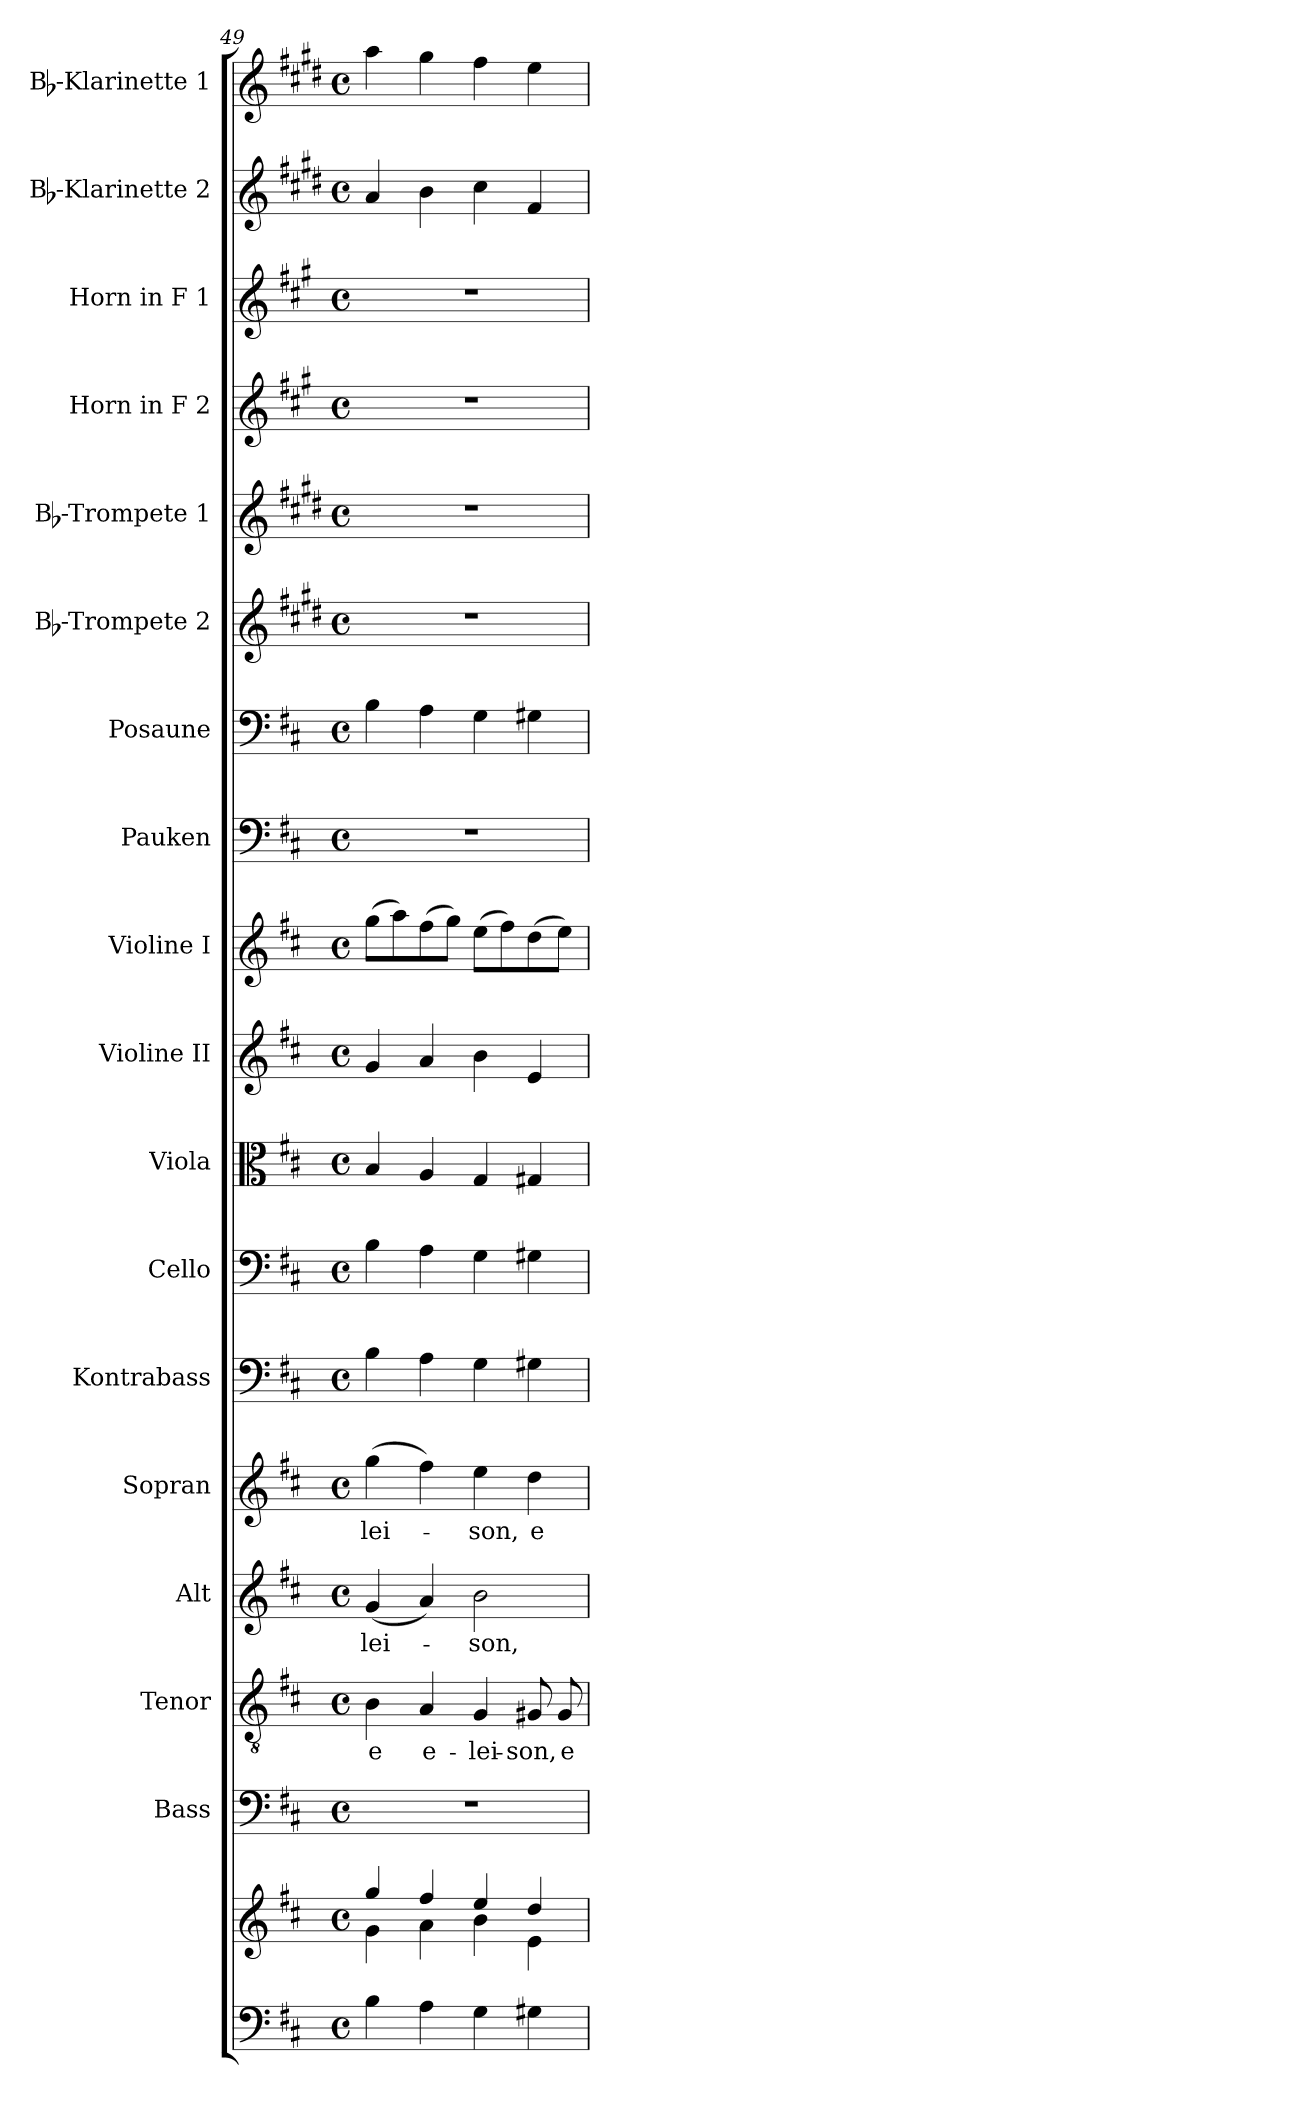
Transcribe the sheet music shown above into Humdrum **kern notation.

**kern	**kern	**kern	**kern	**text	**kern	**text	**kern	**text	**kern	**kern	**kern	**kern	**kern	**kern	**kern	**kern	**kern	**kern	**kern	**kern	**kern
*part18	*part18	*part17	*part16	*part16	*part15	*part15	*part14	*part14	*part13	*part12	*part11	*part10	*part9	*part8	*part7	*part6	*part5	*part4	*part3	*part2	*part1
*staff19	*staff18	*staff17	*staff16	*staff16	*staff15	*staff15	*staff14	*staff14	*staff13	*staff12	*staff11	*staff10	*staff9	*staff8	*staff7	*staff6	*staff5	*staff4	*staff3	*staff2	*staff1
*	*	*I"Bass	*I"Tenor	*	*I"Alt	*	*I"Sopran	*	*I"Kontrabass	*I"Cello	*I"Viola	*I"Violine II	*I"Violine I	*I"Pauken	*I"Posaune	*I"Bb-Trompete 2	*I"Bb-Trompete 1	*I"Horn in F 2	*I"Horn in F 1	*I"Bb-Klarinette 2	*I"Bb-Klarinette 1
*	*	*I'B.	*I'T.	*	*I'A.	*	*I'S.	*	*I'Kb.	*	*I'Vla.	*I'Vl. II	*I'Vl. I	*I'Pk.	*I'Pos.	*I'Bb Trp. 2	*I'Bb Trp. 1	*	*	*I'Bb Kl. 2	*I'Bb Kl. 1
*clefF4	*clefG2	*clefF4	*clefGv2	*	*clefG2	*	*clefG2	*	*clefF4	*clefF4	*clefC3	*clefG2	*clefG2	*clefF4	*clefF4	*clefG2	*clefG2	*clefG2	*clefG2	*clefG2	*clefG2
*	*	*	*	*	*	*	*	*	*ITrd7c12	*	*	*	*	*	*	*ITrd1c2	*ITrd1c2	*ITrd4c7	*ITrd4c7	*ITrd1c2	*ITrd1c2
*k[f#c#]	*k[f#c#]	*k[f#c#]	*k[f#c#]	*	*k[f#c#]	*	*k[f#c#]	*	*k[f#c#]	*k[f#c#]	*k[f#c#]	*k[f#c#]	*k[f#c#]	*k[f#c#]	*k[f#c#]	*k[f#c#]	*k[f#c#]	*k[f#c#]	*k[f#c#]	*k[f#c#]	*k[f#c#]
*D:	*D:	*D:	*D:	*	*D:	*	*D:	*	*D:	*D:	*D:	*D:	*D:	*D:	*D:	*D:	*D:	*D:	*D:	*D:	*D:
*M4/4	*M4/4	*M4/4	*M4/4	*	*M4/4	*	*M4/4	*	*M4/4	*M4/4	*M4/4	*M4/4	*M4/4	*M4/4	*M4/4	*M4/4	*M4/4	*M4/4	*M4/4	*M4/4	*M4/4
*met(c)	*met(c)	*met(c)	*met(c)	*	*met(c)	*	*met(c)	*	*met(c)	*met(c)	*met(c)	*met(c)	*met(c)	*met(c)	*met(c)	*met(c)	*met(c)	*met(c)	*met(c)	*met(c)	*met(c)
=49	=49	=49	=49	=49	=49	=49	=49	=49	=49	=49	=49	=49	=49	=49	=49	=49	=49	=49	=49	=49	=49
*	*^	*	*	*	*	*	*	*	*	*	*	*	*	*	*	*	*	*	*	*	*
!	!	!	!	!	!LO:LY:b	!	!LO:LY:b	!	!LO:LY:b	!	!	!	!	!	!	!	!	!	!	!	!	!
4B\	4gg/	4g\	1r	4B\	-e	(<4g/	-lei-	(>4gg\	-lei-	4BB\	4B\	4B/	4g/	(>8gg\L	1r	4B\	1r	1r	1r	1r	4g/	4gg\
.	.	.	.	.	.	.	.	.	.	.	.	.	.	8aa\)	.	.	.	.	.	.	.	.
!	!	!	!	!	!LO:LY:b	!	!	!	!	!	!	!	!	!	!	!	!	!	!	!	!	!
4A\	4ff#/	4a\	.	4A/	e-	4a/)	.	4ff#\)	.	4AA\	4A\	4A/	4a/	(>8ff#\	.	4A\	.	.	.	.	4a\	4ff#\
.	.	.	.	.	.	.	.	.	.	.	.	.	.	8gg\J)	.	.	.	.	.	.	.	.
!	!	!	!	!	!LO:LY:b	!	!LO:LY:b	!	!LO:LY:b	!	!	!	!	!	!	!	!	!	!	!	!	!
4G\	4ee/	4b\	.	4G/	-lei-	2b\	-son,	4ee\	-son,	4GG\	4G\	4G/	4b\	(>8ee\L	.	4G\	.	.	.	.	4b\	4ee\
.	.	.	.	.	.	.	.	.	.	.	.	.	.	8ff#\)	.	.	.	.	.	.	.	.
!	!	!	!	!	!LO:LY:b	!	!	!	!LO:LY:b	!	!	!	!	!	!	!	!	!	!	!	!	!
4G#X\	4dd/	4e\	.	8G#X/	-son,	.	.	4dd\	e-	4GG#X\	4G#X\	4G#X/	4e/	(>8dd\	.	4G#X\	.	.	.	.	4e/	4dd\
!	!	!	!	!	!LO:LY:b	!	!	!	!	!	!	!	!	!	!	!	!	!	!	!	!	!
.	.	.	.	8G#/	e-	.	.	.	.	.	.	.	.	8ee\J)	.	.	.	.	.	.	.	.
*	*v	*v	*	*	*	*	*	*	*	*	*	*	*	*	*	*	*	*	*	*	*	*
=	=	=	=	=	=	=	=	=	=	=	=	=	=	=	=	=	=	=	=	=	=
*-	*-	*-	*-	*-	*-	*-	*-	*-	*-	*-	*-	*-	*-	*-	*-	*-	*-	*-	*-	*-	*-
